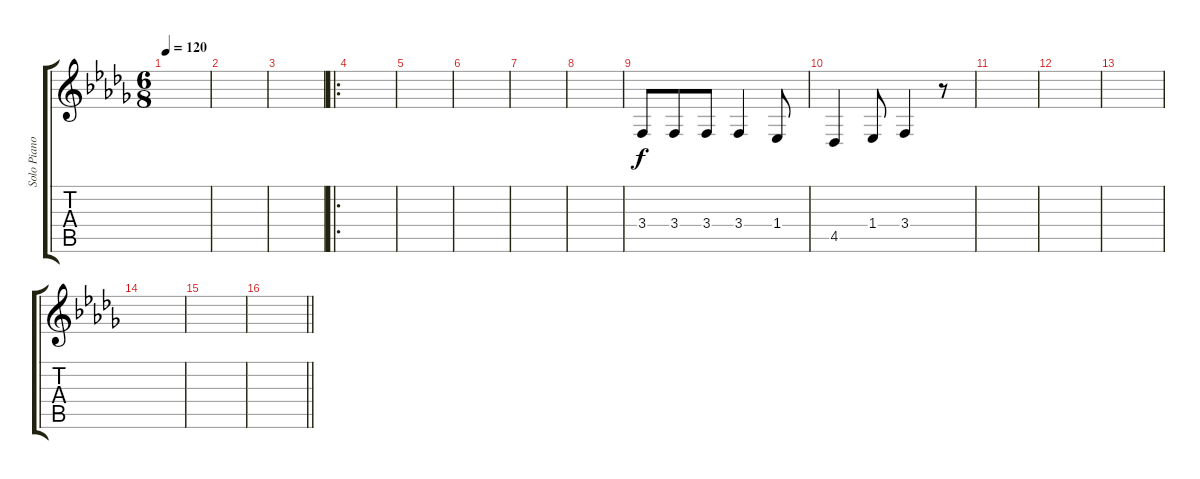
\track ("Solo Piano" "Solo Piano") {instrument acousticgrandpiano}
\staff {score tabs}
\tuning (E4 B3 G3 D3 A2 E2) {hide}
\ts (6 8)
\tempo 120
\clef g2
\ks db
|
|
|
\ro
|
|
|
|
|
3.4.8 3.4.8 3.4.8 3.4.4 1.4.8 |
4.5.4 1.4.8 3.4.4 r.8 |
|
|
|
|
|
\barLineRight lightlight
